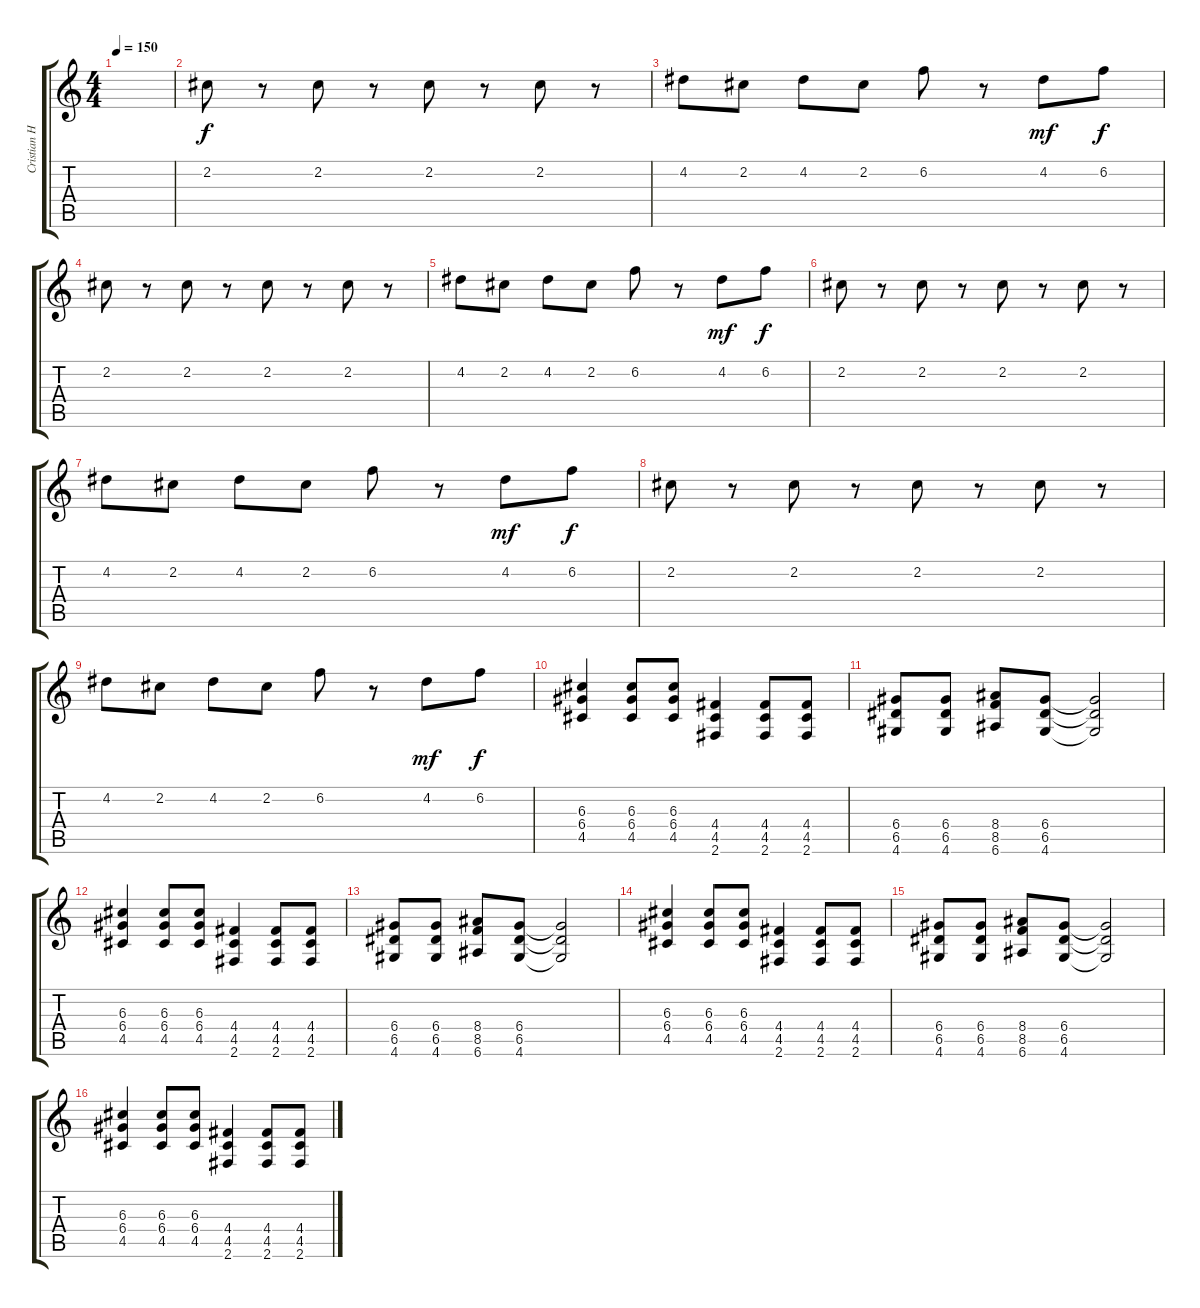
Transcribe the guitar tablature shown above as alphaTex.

\track ("Cristian Humberto Aldana (Guitarra)" "Cristian H") {instrument distortionguitar}
\staff {score tabs}
\tuning (E4 B3 G3 D3 A2 E2) {hide}
\ts (4 4)
\tempo 150
\clef g2
\ks c
|
2.2.8{instrument overdrivenguitar} r.8 2.2.8 r.8 2.2.8 r.8 2.2.8 r.8 |
4.2.8 2.2.8 4.2.8 2.2.8 6.2.8 r.8 4.2.8{dy mf} 6.2.8{dy f} |
2.2.8 r.8 2.2.8 r.8 2.2.8 r.8 2.2.8 r.8 |
4.2.8 2.2.8 4.2.8 2.2.8 6.2.8 r.8 4.2.8{dy mf} 6.2.8{dy f} |
2.2.8 r.8 2.2.8 r.8 2.2.8 r.8 2.2.8 r.8 |
4.2.8 2.2.8 4.2.8 2.2.8 6.2.8 r.8 4.2.8{dy mf} 6.2.8{dy f} |
2.2.8 r.8 2.2.8 r.8 2.2.8 r.8 2.2.8 r.8 |
4.2.8 2.2.8 4.2.8 2.2.8 6.2.8 r.8 4.2.8{dy mf} 6.2.8{dy f} |
(6.3 6.4 4.5).4{instrument distortionguitar} (6.3 6.4 4.5).8 (6.3 6.4 4.5).8 (4.4 4.5 2.6).4 (4.4 4.5 2.6).8 (4.4 4.5 2.6).8 |
(6.4 6.5 4.6).8 (6.4 6.5 4.6).8 (8.4 8.5 6.6).8 (6.4 6.5 4.6).8 (6.4{t} 6.5{t} 4.6{t}).2 |
(6.3 6.4 4.5).4 (6.3 6.4 4.5).8 (6.3 6.4 4.5).8 (4.4 4.5 2.6).4 (4.4 4.5 2.6).8 (4.4 4.5 2.6).8 |
(6.4 6.5 4.6).8 (6.4 6.5 4.6).8 (8.4 8.5 6.6).8 (6.4 6.5 4.6).8 (6.4{t} 6.5{t} 4.6{t}).2 |
(6.3 6.4 4.5).4 (6.3 6.4 4.5).8 (6.3 6.4 4.5).8 (4.4 4.5 2.6).4 (4.4 4.5 2.6).8 (4.4 4.5 2.6).8 |
(6.4 6.5 4.6).8 (6.4 6.5 4.6).8 (8.4 8.5 6.6).8 (6.4 6.5 4.6).8 (6.4{t} 6.5{t} 4.6{t}).2 |
(6.3 6.4 4.5).4 (6.3 6.4 4.5).8 (6.3 6.4 4.5).8 (4.4 4.5 2.6).4 (4.4 4.5 2.6).8 (4.4 4.5 2.6).8
